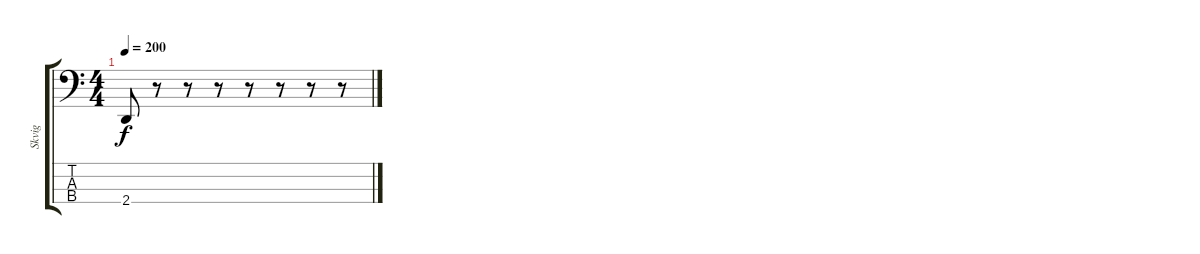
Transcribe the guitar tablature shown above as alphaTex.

\track ("Skvig" "Skvig") {instrument slapbass1}
\staff {score tabs}
\tuning (Eb2 Bb1 F1 C1) {hide}
\ts (4 4)
\tempo 200
\clef f4
\ks c
2.4.8{dy f} r.8 r.8 r.8 r.8 r.8 r.8 r.8
